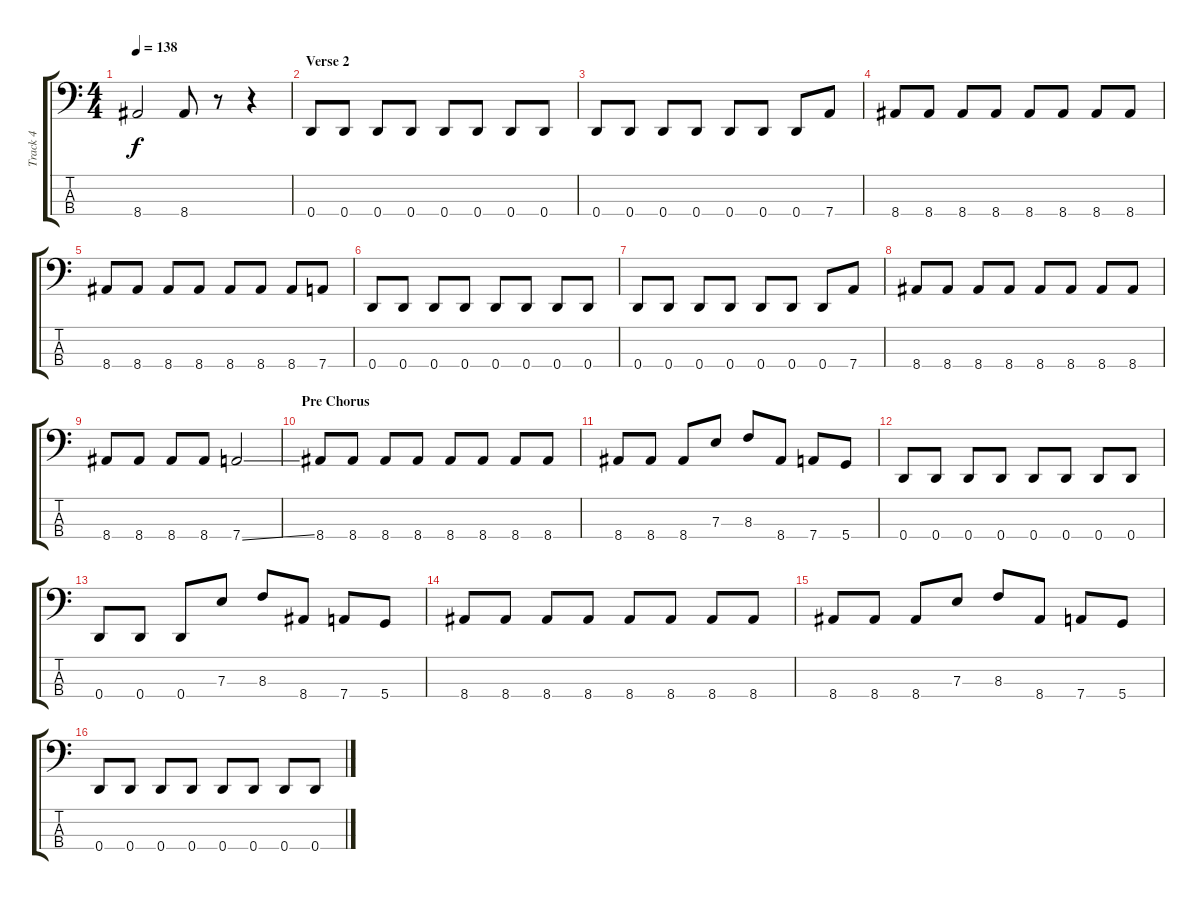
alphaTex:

\track ("Track 4" "Track 4") {instrument electricbassfinger}
\staff {score tabs}
\tuning (G2 D2 A1 D1) {hide}
\ts (4 4)
\tempo 138
\clef f4
\ks c
8.4{t}.2{dy f} 8.4.8 r.8 r.4 |
\section ("" "Verse 2")
0.4.8 0.4.8 0.4.8 0.4.8 0.4.8 0.4.8 0.4.8 0.4.8 |
0.4.8 0.4.8 0.4.8 0.4.8 0.4.8 0.4.8 0.4.8 7.4.8 |
8.4.8 8.4.8 8.4.8 8.4.8 8.4.8 8.4.8 8.4.8 8.4.8 |
8.4.8 8.4.8 8.4.8 8.4.8 8.4.8 8.4.8 8.4.8 7.4.8 |
0.4.8 0.4.8 0.4.8 0.4.8 0.4.8 0.4.8 0.4.8 0.4.8 |
0.4.8 0.4.8 0.4.8 0.4.8 0.4.8 0.4.8 0.4.8 7.4.8 |
8.4.8 8.4.8 8.4.8 8.4.8 8.4.8 8.4.8 8.4.8 8.4.8 |
8.4.8 8.4.8 8.4.8 8.4.8 7.4{ss}.2 |
\section ("" "Pre Chorus")
8.4.8 8.4.8 8.4.8 8.4.8 8.4.8 8.4.8 8.4.8 8.4.8 |
8.4.8 8.4.8 8.4.8 7.3.8 8.3.8 8.4.8 7.4.8 5.4.8 |
0.4.8 0.4.8 0.4.8 0.4.8 0.4.8 0.4.8 0.4.8 0.4.8 |
0.4.8 0.4.8 0.4.8 7.3.8 8.3.8 8.4.8 7.4.8 5.4.8 |
8.4.8 8.4.8 8.4.8 8.4.8 8.4.8 8.4.8 8.4.8 8.4.8 |
8.4.8 8.4.8 8.4.8 7.3.8 8.3.8 8.4.8 7.4.8 5.4.8 |
0.4.8 0.4.8 0.4.8 0.4.8 0.4.8 0.4.8 0.4.8 0.4.8
